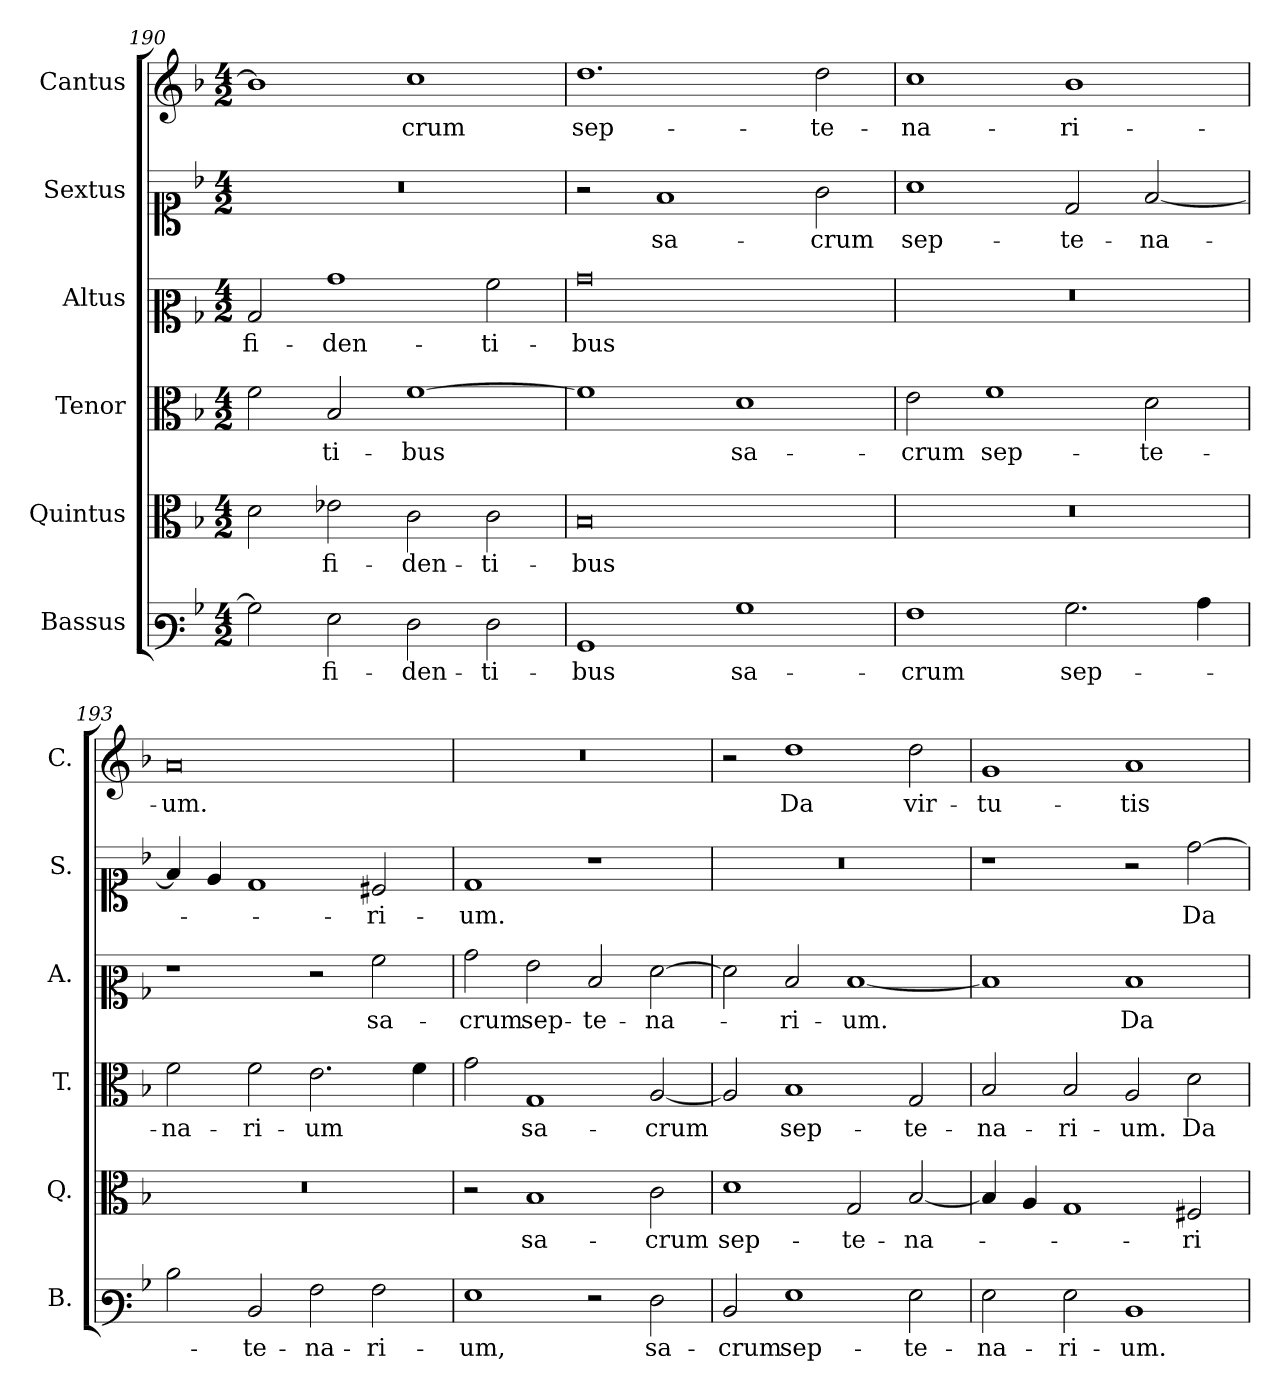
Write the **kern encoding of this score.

**kern	**text	**kern	**text	**kern	**text	**kern	**text	**kern	**text	**kern	**text
*part6	*part6	*part5	*part5	*part4	*part4	*part3	*part3	*part2	*part2	*part1	*part1
*staff6	*staff6	*staff5	*staff5	*staff4	*staff4	*staff3	*staff3	*staff2	*staff2	*staff1	*staff1
*I"Bassus	*	*I"Quintus	*	*I"Tenor	*	*I"Altus	*	*I"Sextus	*	*I"Cantus	*
*I'B.	*	*I'Q.	*	*I'T.	*	*I'A.	*	*I'S.	*	*I'C.	*
!!LO:PB:g=z
*clefF3	*	*clefC3	*	*clefC3	*	*clefC2	*	*clefC1	*	*clefG2	*
*k[b-]	*	*k[b-]	*	*k[b-]	*	*k[b-]	*	*k[b-]	*	*k[b-]	*
*M4/2	*	*M4/2	*	*M4/2	*	*M4/2	*	*M4/2	*	*M4/2	*
=190	=190	=190	=190	=190	=190	=190	=190	=190	=190	=190	=190
!	!	!	!	!	!	!	!	!LO:N:vis=1	!	!	!
2B-\]	.	2d\	.	2f\	.	2B-/	-fi-	0r	.	1b-]	.
2G\	-fi-	2e-X\	-fi-	2B-/	-ti-	1b-	-den-	.	.	.	.
2F\	-den-	2c\	-den-	[1f	-bus	.	.	.	.	1cc	-crum
2F\	-ti-	2c\	-ti-	.	.	2a\	-ti-	.	.	.	.
=191	=191	=191	=191	=191	=191	=191	=191	=191	=191	=191	=191
1BB-	-bus	0B-	-bus	1f]	.	0b-	-bus	2r	.	1.dd	sep-
.	.	.	.	.	.	.	.	1f	sa-	.	.
1B-	sa-	.	.	1d	sa-	.	.	.	.	.	.
.	.	.	.	.	.	.	.	2g\	-crum	2dd\	-te-
=192	=192	=192	=192	=192	=192	=192	=192	=192	=192	=192	=192
!	!	!LO:N:vis=1	!	!	!	!LO:N:vis=1	!	!	!	!	!
1A	-crum	0r	.	2e\	crum	0r	.	1a	sep-	1cc	-na-
.	.	.	.	1f	sep-	.	.	.	.	.	.
2.B-\	sep-	.	.	.	.	.	.	2d/	-te-	1b-	-ri-
.	.	.	.	2d\	-te-	.	.	[2f/	-na-	.	.
4c\	.	.	.	.	.	.	.	.	.	.	.
=193	=193	=193	=193	=193	=193	=193	=193	=193	=193	=193	=193
!	!	!LO:N:vis=1	!	!	!	!	!	!	!	!	!
2d\	.	0r	.	2f\	-na-	1r	.	4f/]	.	0a	-um.
.	.	.	.	.	.	.	.	4e/	.	.	.
2D/	-te-	.	.	2f\	-ri-	.	.	1d	.	.	.
2A\	-na-	.	.	2.e\	-um	2r	.	.	.	.	.
2A\	-ri-	.	.	.	.	2a\	sa-	2c#X/	-ri-	.	.
.	.	.	.	4f\	.	.	.	.	.	.	.
=194	=194	=194	=194	=194	=194	=194	=194	=194	=194	=194	=194
!	!	!	!	!	!	!	!	!	!	!LO:N:vis=1	!
1G	-um,	2r	.	2g\	.	2b-\	-crum	1d	-um.	0r	.
.	.	1B-	sa-	1G	sa-	2g\	sep-	.	.	.	.
2r	.	.	.	.	.	2d/	-te-	1r	.	.	.
2F\	sa-	2c\	-crum	[2A/	-crum	[2f\	-na-	.	.	.	.
!!LO:LB:g=z
=195	=195	=195	=195	=195	=195	=195	=195	=195	=195	=195	=195
!	!	!	!	!	!	!	!	!LO:N:vis=1	!	!	!
2D/	-crum	1d	sep-	2A/]	.	2f\]	.	0r	.	2r	.
1G	sep-	.	.	1B-	sep-	2d/	-ri-	.	.	1dd	Da
.	.	2G/	-te-	.	.	[1d	-um.	.	.	.	.
2G\	-te-	[2B-/	-na-	2G/	-te-	.	.	.	.	2dd\	vir-
=196	=196	=196	=196	=196	=196	=196	=196	=196	=196	=196	=196
2G\	-na-	4B-/]	.	2B-/	na-	1d]	.	1r	.	1g	-tu-
.	.	4A/	.	.	.	.	.	.	.	.	.
2G\	-ri-	1G	.	2B-/	-ri-	.	.	.	.	.	.
1D	-um.	.	.	2A/	-um.	1d	Da	2r	.	1a	-tis
.	.	2F#X/	ri-	2d\	Da	.	.	[2dd\	Da	.	.
=	=	=	=	=	=	=	=	=	=	=	=
*-	*-	*-	*-	*-	*-	*-	*-	*-	*-	*-	*-
